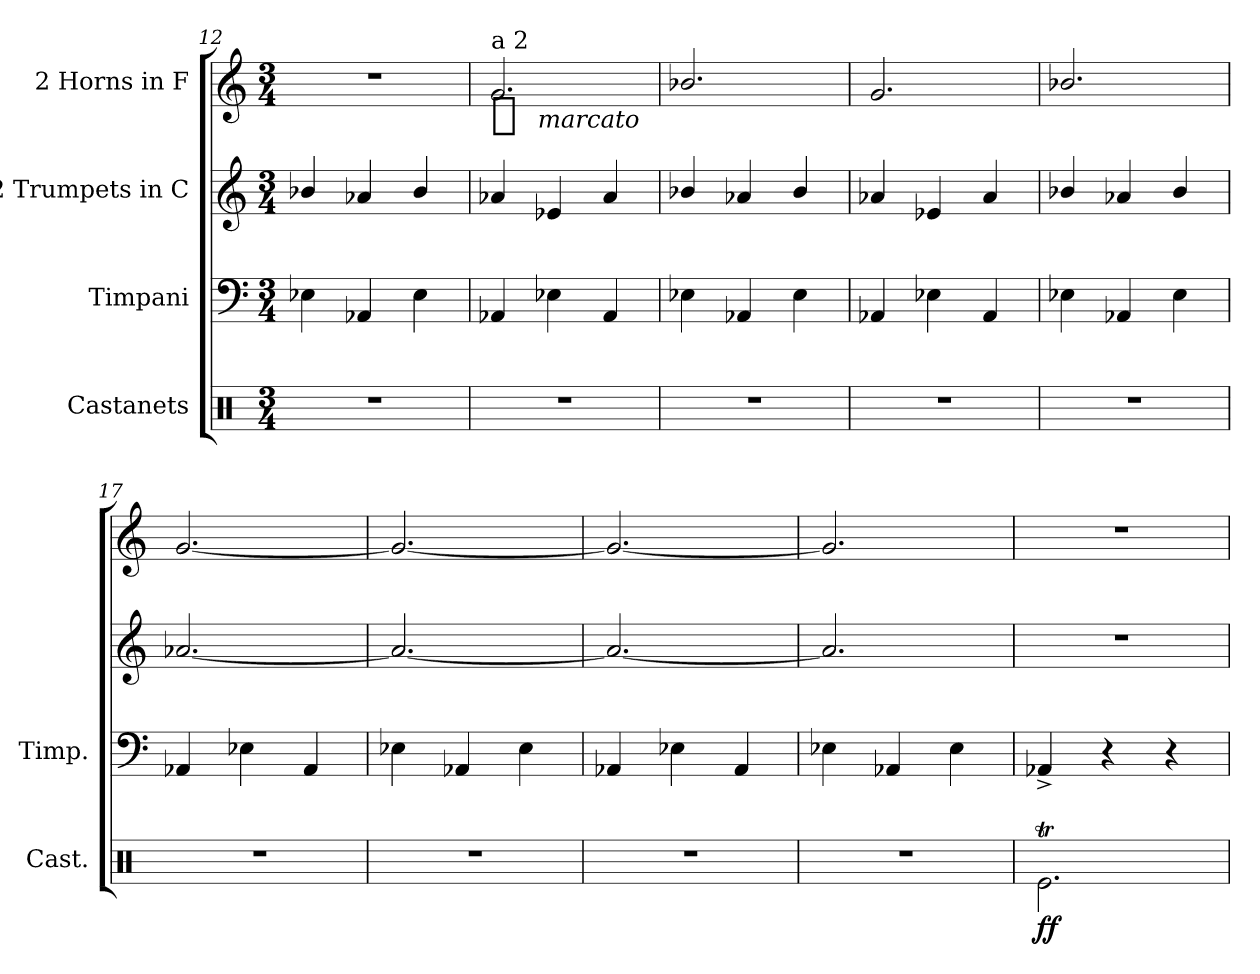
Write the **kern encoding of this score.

**kern	**dynam	**kern	**kern	**kern	**dynam
*part4	*part4	*part3	*part2	*part1	*part1
*staff4	*staff4	*staff3	*staff2	*staff1	*staff1
*I"Castanets	*	*I"Timpani	*I"2 Trumpets in C	*I"2 Horns in F	*
*I'Cast.	*	*I'Timp.	*	*	*
*clefX	*	*clefF4	*clefG2	*clefG2	*
*	*	*	*	*ITrd4c7	*
*k[]	*	*k[]	*k[]	*k[b-]	*
*M3/4	*	*M3/4	*M3/4	*M3/4	*
=12	=12	=12	=12	=12	=12
4%3r	.	4E-X	4b-X/	4%3r	.
.	.	4AA-X	4a-X	.	.
.	.	4E-	4b-/	.	.
=13	=13	=13	=13	=13	=13
!	!	!	!	!LO:TX:a:t=a 2	!
!	!	!	!	!	!LO:DY:t=%s marcato
4%3r	.	4AA-X	4a-X	2.c	f
.	.	4E-X	4e-X	.	.
.	.	4AA-	4a-	.	.
=14	=14	=14	=14	=14	=14
4%3r	.	4E-X	4b-X/	2.e-X/	.
.	.	4AA-X	4a-X	.	.
.	.	4E-	4b-/	.	.
=15	=15	=15	=15	=15	=15
4%3r	.	4AA-X	4a-X	2.c	.
.	.	4E-X	4e-X	.	.
.	.	4AA-	4a-	.	.
=16	=16	=16	=16	=16	=16
4%3r	.	4E-X	4b-X/	2.e-X/	.
.	.	4AA-X	4a-X	.	.
.	.	4E-	4b-/	.	.
=17	=17	=17	=17	=17	=17
4%3r	.	4AA-X	[2.a-X	[2.c	.
.	.	4E-X	.	.	.
.	.	4AA-	.	.	.
=18	=18	=18	=18	=18	=18
4%3r	.	4E-X	2.a-_	2.c_	.
.	.	4AA-X	.	.	.
.	.	4E-	.	.	.
=19	=19	=19	=19	=19	=19
4%3r	.	4AA-X	2.a-_	2.c_	.
.	.	4E-X	.	.	.
.	.	4AA-	.	.	.
=20	=20	=20	=20	=20	=20
4%3r	.	4E-X	2.a-]	2.c]	.
.	.	4AA-X	.	.	.
.	.	4E-	.	.	.
=21	=21	=21	=21	=21	=21
2.Ret\	ff	4AA-X^>	4%3r	4%3r	.
.	.	4r	.	.	.
.	.	4r	.	.	.
=	=	=	=	=	=
*-	*-	*-	*-	*-	*-
